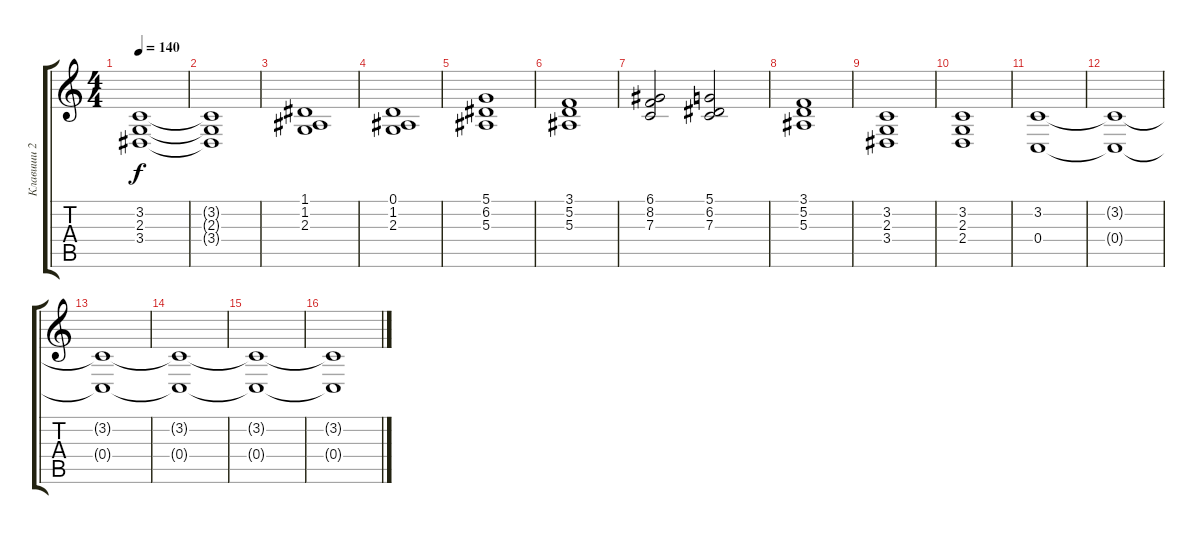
\track ("Клавиши 2" "Клавиши 2") {instrument choiraahs}
\staff {score tabs}
\tuning (D4 A3 F3 C3 G2 D2) {hide}
\ts (4 4)
\tempo 140
\clef g2
\ks c
(3.2 2.3 3.4).1{dy f} |
(3.2{t} 2.3{t} 3.4{t}).1 |
(1.1 1.2 2.3).1 |
(0.1 1.2 2.3).1 |
(5.1 6.2 5.3).1 |
(3.1 5.2 5.3).1 |
(6.1 8.2 7.3).2 (5.1 6.2 7.3).2 |
(3.1 5.2 5.3).1 |
(3.2 2.3 3.4).1 |
(3.2 2.3 2.4).1 |
(3.2 0.4).1 |
(3.2{t} 0.4{t}).1 |
(3.2{t} 0.4{t}).1 |
(3.2{t} 0.4{t}).1 |
(3.2{t} 0.4{t}).1 |
(3.2{t} 0.4{t}).1
